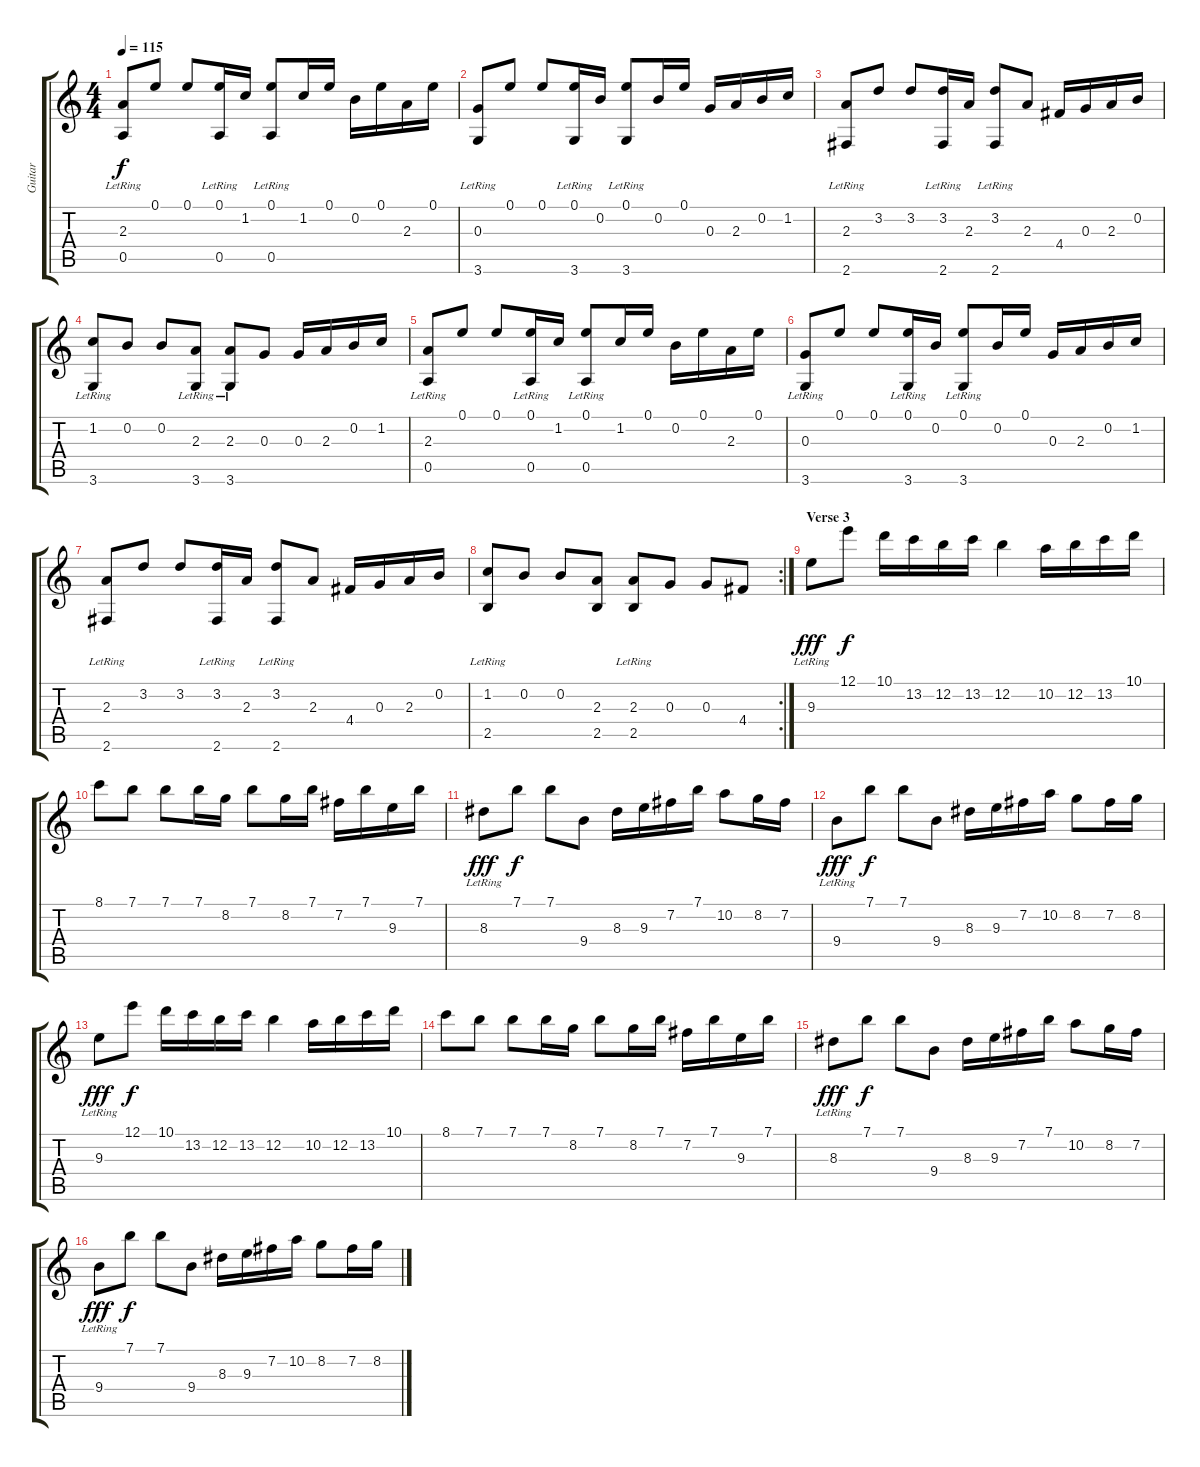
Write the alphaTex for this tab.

\track ("Guitar" "Guitar") {instrument acousticguitarsteel}
\staff {score tabs}
\tuning (E4 B3 G3 D3 A2 E2) {hide}
\ts (4 4)
\tempo 115
\clef g2
\ks c
(2.3 0.5{lr}).8{dy f balance 2} 0.1.8 0.1.8 (0.1 0.5{lr}).16 1.2.16 (0.1 0.5{lr}).8 1.2.16 0.1.16 0.2.16 0.1.16 2.3.16 0.1.16 |
(0.3 3.6{lr}).8{balance 4} 0.1.8 0.1.8 (0.1 3.6{lr}).16 0.2.16 (0.1 3.6{lr}).8 0.2.16 0.1.16 0.3.16 2.3.16 0.2.16 1.2.16 |
(2.3 2.6{lr}).8{balance 6} 3.2.8 3.2.8 (3.2 2.6{lr}).16 2.3.16 (3.2 2.6{lr}).8 2.3.8 4.4.16 0.3.16 2.3.16 0.2.16 |
(1.2 3.6{lr}).8{balance 8} 0.2.8 0.2.8 (2.3 3.6{lr}).8 (2.3{lr} 3.6{lr}).8 0.3.8 0.3.16 2.3.16 0.2.16 1.2.16 |
(2.3 0.5{lr}).8{balance 10} 0.1.8 0.1.8 (0.1 0.5{lr}).16 1.2.16 (0.1 0.5{lr}).8 1.2.16 0.1.16 0.2.16 0.1.16 2.3.16 0.1.16 |
(0.3 3.6{lr}).8{balance 12} 0.1.8 0.1.8 (0.1 3.6{lr}).16 0.2.16 (0.1 3.6{lr}).8 0.2.16 0.1.16 0.3.16 2.3.16 0.2.16 1.2.16 |
(2.3 2.6{lr}).8{balance 14} 3.2.8 3.2.8 (3.2 2.6{lr}).16 2.3.16 (3.2 2.6{lr}).8 2.3.8 4.4.16 0.3.16 2.3.16 0.2.16 |
\rc 2
(1.2 2.5{lr}).8{balance 16} 0.2.8 0.2.8 (2.3 2.5).8 (2.3 2.5{lr}).8 0.3.8 0.3.8 4.4.8 |
\section ("" "Verse 3")
9.3{lr}.8{dy fff volume 9 balance 14} 12.1.8{dy f} 10.1.16 13.2.16 12.2.16 13.2.16 12.2.4 10.2.16 12.2.16 13.2.16 10.1.16 |
8.1.8{balance 12} 7.1.8 7.1.8 7.1.16 8.2.16 7.1.8 8.2.16 7.1.16 7.2.16 7.1.16 9.3.16 7.1.16 |
8.3{lr}.8{dy fff balance 10} 7.1.8{dy f} 7.1.8 9.4.8 8.3.16 9.3.16 7.2.16 7.1.16 10.2.8 8.2.16 7.2.16 |
9.4{lr}.8{dy fff balance 8} 7.1.8{dy f} 7.1.8 9.4.8 8.3.16 9.3.16 7.2.16 10.2.16 8.2.8 7.2.16 8.2.16 |
9.3{lr}.8{dy fff balance 6} 12.1.8{dy f} 10.1.16 13.2.16 12.2.16 13.2.16 12.2.4 10.2.16 12.2.16 13.2.16 10.1.16 |
8.1.8{balance 4} 7.1.8 7.1.8 7.1.16 8.2.16 7.1.8 8.2.16 7.1.16 7.2.16 7.1.16 9.3.16 7.1.16 |
8.3{lr}.8{dy fff balance 2} 7.1.8{dy f} 7.1.8 9.4.8 8.3.16 9.3.16 7.2.16 7.1.16 10.2.8 8.2.16 7.2.16 |
9.4{lr}.8{dy fff balance 0} 7.1.8{dy f} 7.1.8 9.4.8 8.3.16 9.3.16 7.2.16 10.2.16 8.2.8 7.2.16 8.2.16
